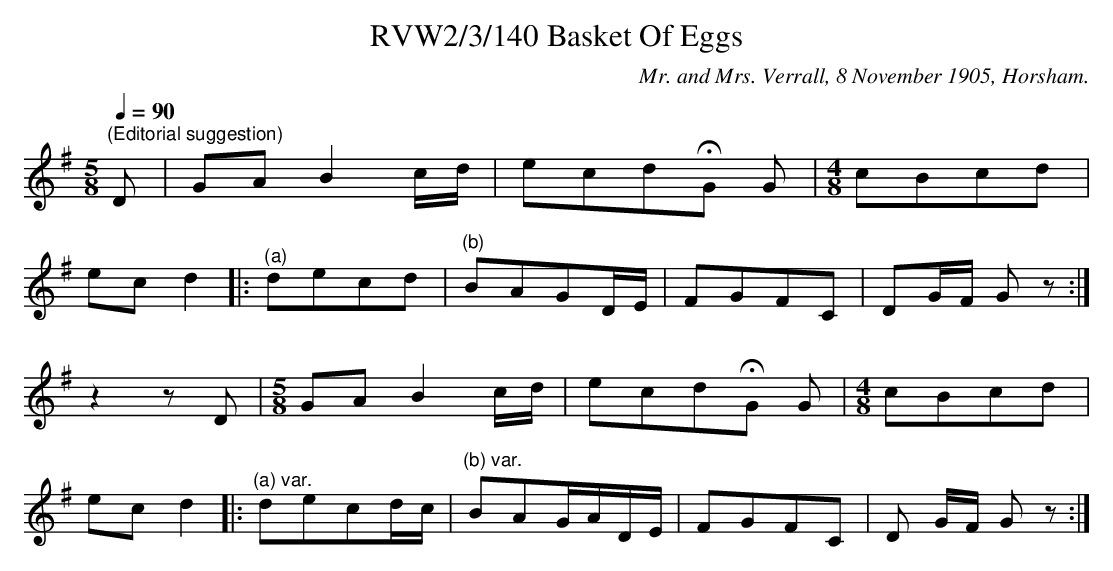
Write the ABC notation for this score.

X:1
T:RVW2/3/140 Basket Of Eggs
C:Mr. and Mrs. Verrall, 8 November 1905, Horsham.
L:1/8
Q:1/4=90
M:5/8
K:G
"^(Editorial suggestion)" D | GA B2 c/d/ | ecd!fermata!G G |[M:4/8] cBcd |$ ec d2 |:"^(a)" decd |
"^(b)" BAGD/E/ | FGFC | DG/F/ G z :|$ z2 z D |[M:5/8] GA B2 c/d/ | ecd!fermata!G G |[M:4/8] cBcd |$
ec d2 |:"^(a) var." decd/c/ |"^(b) var." BAG/A/D/E/ | FGFC | D G/F/ G z :|
